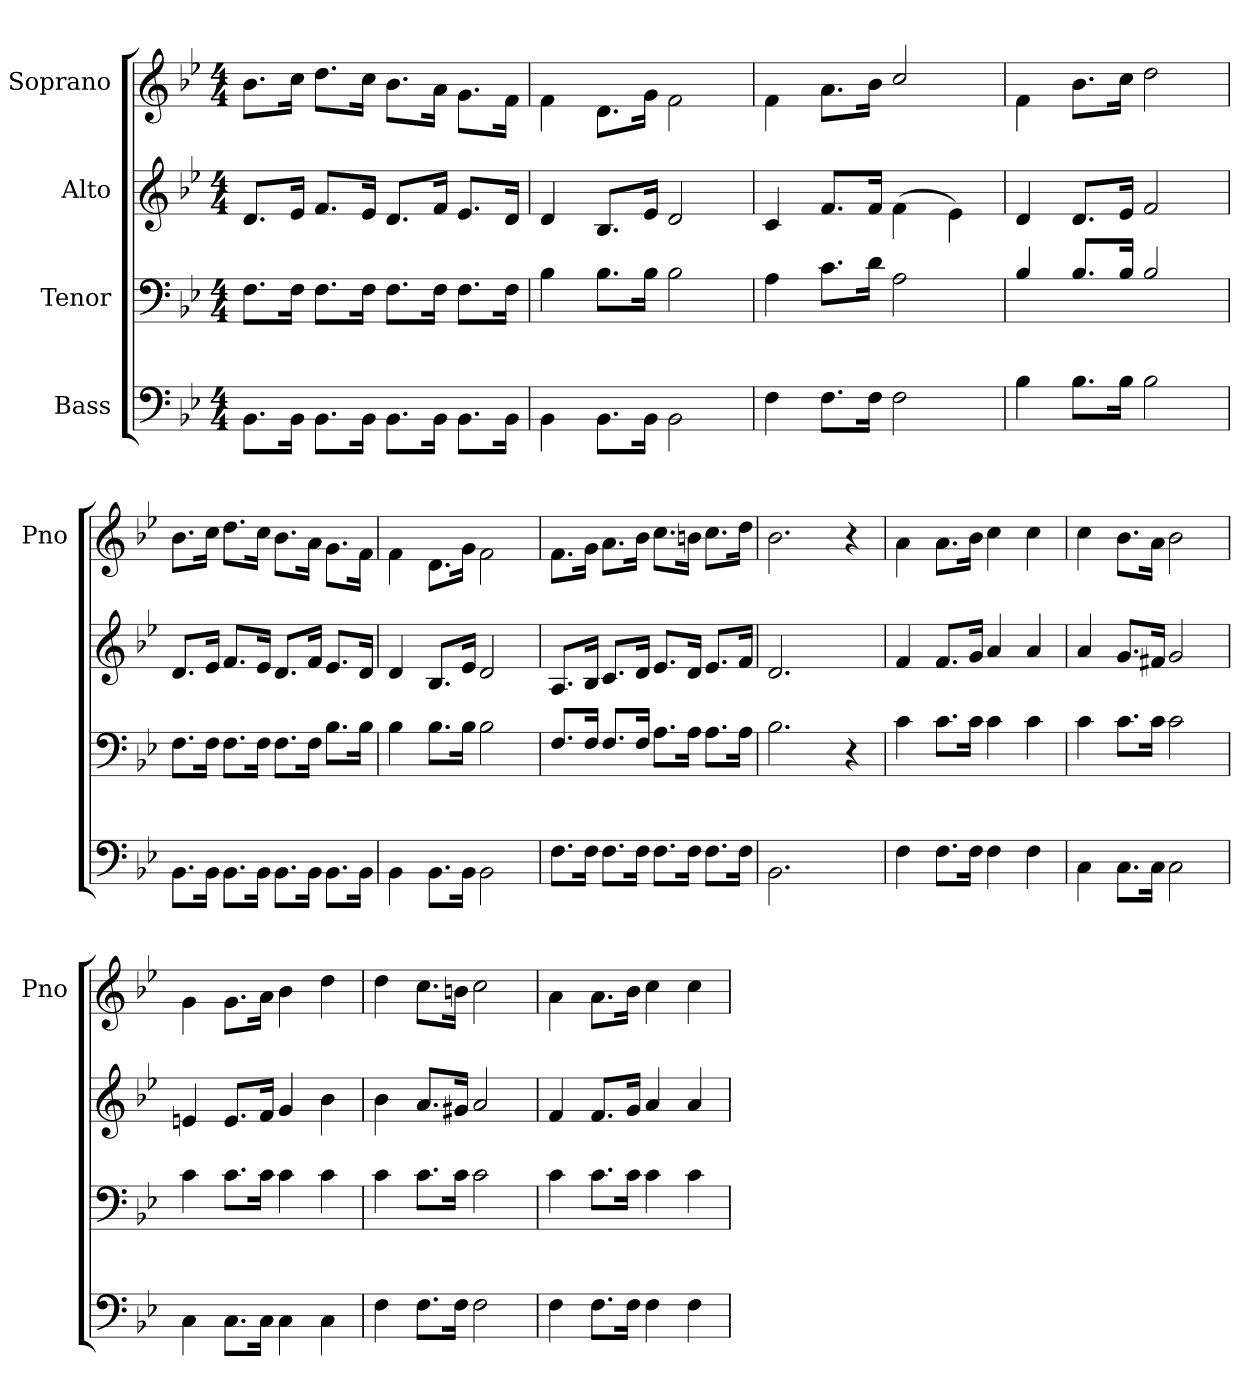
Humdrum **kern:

**kern	**kern	**kern	**kern
*part4	*part3	*part2	*part1
*staff4	*staff3	*staff2	*staff1
*I"Bass	*I"Tenor	*I"Alto	*I"Soprano
*	*	*	*I'Pno
*clefF4	*clefF4	*clefG2	*clefG2
*k[b-e-]	*k[b-e-]	*k[b-e-]	*k[b-e-]
*B-:	*B-:	*B-:	*B-:
*M4/4	*M4/4	*M4/4	*M4/4
=	=	=	=
8.BB-\L	8.F\L	8.d/L	8.b-\L
16BB-\Jk	16F\Jk	16e-/Jk	16cc\Jk
8.BB-\L	8.F\L	8.f/L	8.dd\L
16BB-\Jk	16F\Jk	16e-/Jk	16cc\Jk
8.BB-\L	8.F\L	8.d/L	8.b-\L
16BB-\Jk	16F\Jk	16f/Jk	16a\Jk
8.BB-\L	8.F\L	8.e-/L	8.g\L
16BB-\Jk	16F\Jk	16d/Jk	16f\Jk
=	=	=	=
4BB-\	4B-\	4d/	4f\
8.BB-\L	8.B-\L	8.B-/L	8.d\L
16BB-\Jk	16B-\Jk	16e-/Jk	16g\Jk
2BB-\	2B-\	2d/	2f\
=	=	=	=
4F\	4A\	4c/	4f\
8.F\L	8.c\L	8.f/L	8.a\L
16F\Jk	16d\Jk	16f/Jk	16b-\Jk
2F\	2A\	(<4f\	2cc/
.	.	4e-\)	.
=	=	=	=
4B-\	4B-/	4d/	4f\
8.B-\L	8.B-/L	8.d/L	8.b-\L
16B-\Jk	16B-/Jk	16e-/Jk	16cc\Jk
2B-\	2B-/	2f/	2dd\
=	=	=	=
8.BB-\L	8.F\L	8.d/L	8.b-\L
16BB-\Jk	16F\Jk	16e-/Jk	16cc\Jk
8.BB-\L	8.F\L	8.f/L	8.dd\L
16BB-\Jk	16F\Jk	16e-/Jk	16cc\Jk
8.BB-\L	8.F\L	8.d/L	8.b-\L
16BB-\Jk	16F\Jk	16f/Jk	16a\Jk
8.BB-\L	8.B-\L	8.e-/L	8.g\L
16BB-\Jk	16B-\Jk	16d/Jk	16f\Jk
=	=	=	=
4BB-\	4B-\	4d/	4f\
8.BB-\L	8.B-\L	8.B-/L	8.d\L
16BB-\Jk	16B-\Jk	16e-/Jk	16g\Jk
2BB-\	2B-\	2d/	2f\
=	=	=	=
8.F\L	8.F/L	8.A/L	8.f\L
16F\Jk	16F/Jk	16B-/Jk	16g\Jk
8.F\L	8.F/L	8.c/L	8.a\L
16F\Jk	16F/Jk	16d/Jk	16b-\Jk
8.F\L	8.A\L	8.e-/L	8.cc\L
16F\Jk	16A\Jk	16d/Jk	16bn\Jk
8.F\L	8.A\L	8.e-/L	8.cc\L
16F\Jk	16A\Jk	16f/Jk	16dd\Jk
=	=	=	=
2.BB-\	2.B-\	2.d/	2.b-\
4ryy	4r	4ryy	4r
=	=	=	=
4F\	4c\	4f/	4a\
8.F\L	8.c\L	8.f/L	8.a\L
16F\Jk	16c\Jk	16g/Jk	16b-\Jk
4F\	4c\	4a/	4cc\
4F\	4c\	4a/	4cc\
=	=	=	=
4C\	4c\	4a/	4cc\
8.C\L	8.c\L	8.g/L	8.b-\L
16C\Jk	16c\Jk	16f#X/Jk	16a\Jk
2C\	2c\	2g/	2b-\
=	=	=	=
4C\	4c\	4en/	4g\
8.C\L	8.c\L	8.e/L	8.g\L
16C\Jk	16c\Jk	16f/Jk	16a\Jk
4C\	4c\	4g/	4b-\
4C\	4c\	4b-\	4dd\
=	=	=	=
4F\	4c\	4b-\	4dd\
8.F\L	8.c\L	8.a/L	8.cc\L
16F\Jk	16c\Jk	16g#X/Jk	16bn\Jk
2F\	2c\	2a/	2cc\
=	=	=	=
4F\	4c\	4f/	4a\
8.F\L	8.c\L	8.f/L	8.a\L
16F\Jk	16c\Jk	16g/Jk	16b-\Jk
4F\	4c\	4a/	4cc\
4F\	4c\	4a/	4cc\
=	=	=	=
*-	*-	*-	*-
